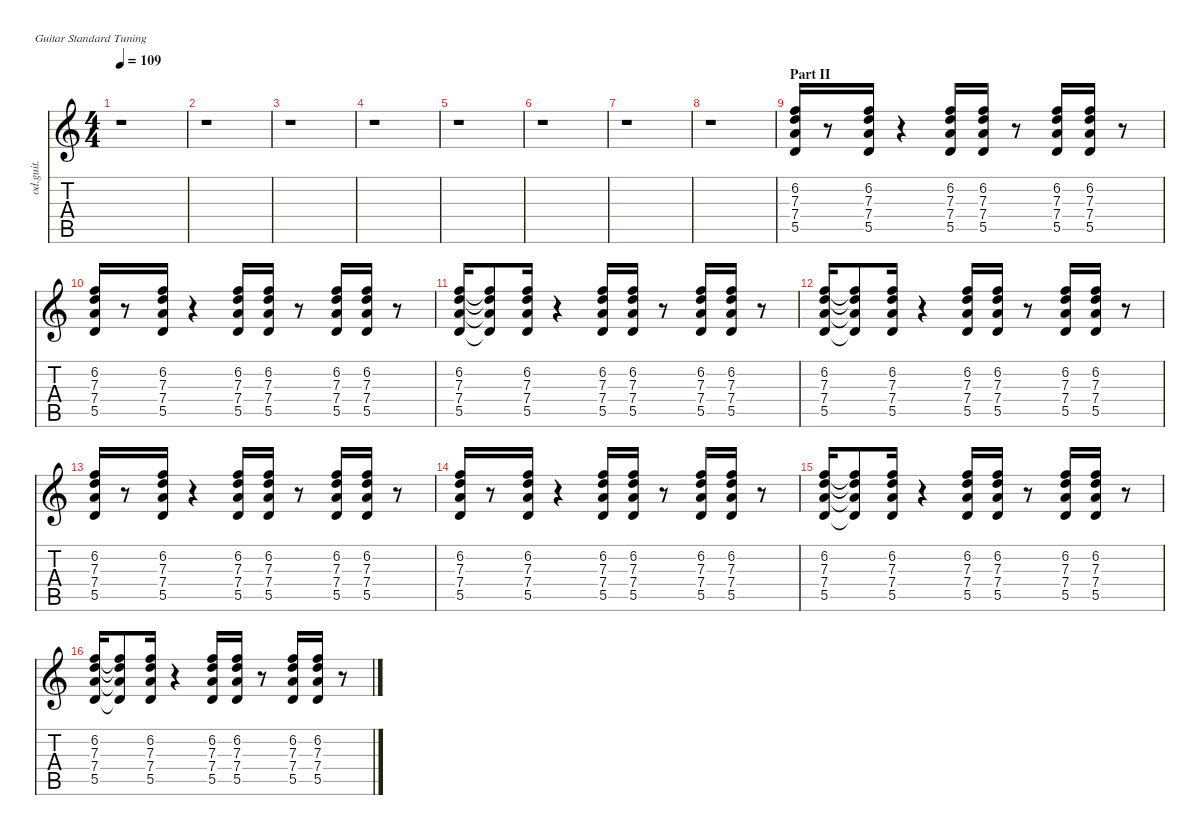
\defaultSystemsLayout 4
\hideDynamics
\bracketExtendMode nobrackets
\otherSystemsTrackNameOrientation horizontal
\track ("Guit IV" "od.guit.") {instrument overdrivenguitar}
\staff {score tabs}
\tuning (E4 B3 G3 D3 A2 E2)
\ts (4 4)
\tempo 109
\clef g2
\ks c
r.1{dy f beam Down} |
r.1{beam Down} |
r.1{beam Down} |
r.1{beam Down} |
r.1{beam Down} |
r.1{beam Down} |
r.1{beam Down} |
r.1{beam Down} |
\section ("" "Part II")
(6.2 7.3 7.4 5.5).16{beam Up} r.8{beam Up} (6.2 7.3 7.4 5.5).16{beam Up} r.4{beam Up} (6.2 7.3 7.4 5.5).16{beam Up} (6.2 7.3 7.4 5.5).16{beam Up} r.8{beam Up} (6.2 7.3 7.4 5.5).16{beam Up} (6.2 7.3 7.4 5.5).16{beam Up} r.8{beam Up} |
(6.2 7.3 7.4 5.5).16{beam Up} r.8{beam Up} (6.2 7.3 7.4 5.5).16{beam Up} r.4{beam Up} (6.2 7.3 7.4 5.5).16{beam Up} (6.2 7.3 7.4 5.5).16{beam Up} r.8{beam Up} (6.2 7.3 7.4 5.5).16{beam Up} (6.2 7.3 7.4 5.5).16{beam Up} r.8{beam Up} |
(6.2 7.3 7.4 5.5).16{beam Up} (6.2{t} 7.3{t} 7.4{t} 5.5{t}).8{beam Up} (6.2 7.3 7.4 5.5).16{beam Up} r.4{beam Up} (6.2 7.3 7.4 5.5).16{beam Up} (6.2 7.3 7.4 5.5).16{beam Up} r.8{beam Up} (6.2 7.3 7.4 5.5).16{beam Up} (6.2 7.3 7.4 5.5).16{beam Up} r.8{beam Up} |
(6.2 7.3 7.4 5.5).16{beam Up} (6.2{t} 7.3{t} 7.4{t} 5.5{t}).8{beam Up} (6.2 7.3 7.4 5.5).16{beam Up} r.4{beam Up} (6.2 7.3 7.4 5.5).16{beam Up} (6.2 7.3 7.4 5.5).16{beam Up} r.8{beam Up} (6.2 7.3 7.4 5.5).16{beam Up} (6.2 7.3 7.4 5.5).16{beam Up} r.8{beam Up} |
(6.2 7.3 7.4 5.5).16{beam Up} r.8{beam Up} (6.2 7.3 7.4 5.5).16{beam Up} r.4{beam Up} (6.2 7.3 7.4 5.5).16{beam Up} (6.2 7.3 7.4 5.5).16{beam Up} r.8{beam Up} (6.2 7.3 7.4 5.5).16{beam Up} (6.2 7.3 7.4 5.5).16{beam Up} r.8{beam Up} |
(6.2 7.3 7.4 5.5).16{beam Up} r.8{beam Up} (6.2 7.3 7.4 5.5).16{beam Up} r.4{beam Up} (6.2 7.3 7.4 5.5).16{beam Up} (6.2 7.3 7.4 5.5).16{beam Up} r.8{beam Up} (6.2 7.3 7.4 5.5).16{beam Up} (6.2 7.3 7.4 5.5).16{beam Up} r.8{beam Up} |
(6.2 7.3 7.4 5.5).16{beam Up} (6.2{t} 7.3{t} 7.4{t} 5.5{t}).8{beam Up} (6.2 7.3 7.4 5.5).16{beam Up} r.4{beam Up} (6.2 7.3 7.4 5.5).16{beam Up} (6.2 7.3 7.4 5.5).16{beam Up} r.8{beam Up} (6.2 7.3 7.4 5.5).16{beam Up} (6.2 7.3 7.4 5.5).16{beam Up} r.8{beam Up} |
(6.2 7.3 7.4 5.5).16{beam Up} (6.2{t} 7.3{t} 7.4{t} 5.5{t}).8{beam Up} (6.2 7.3 7.4 5.5).16{beam Up} r.4{beam Up} (6.2 7.3 7.4 5.5).16{beam Up} (6.2 7.3 7.4 5.5).16{beam Up} r.8{beam Up} (6.2 7.3 7.4 5.5).16{beam Up} (6.2 7.3 7.4 5.5).16{beam Up} r.8{beam Up}
